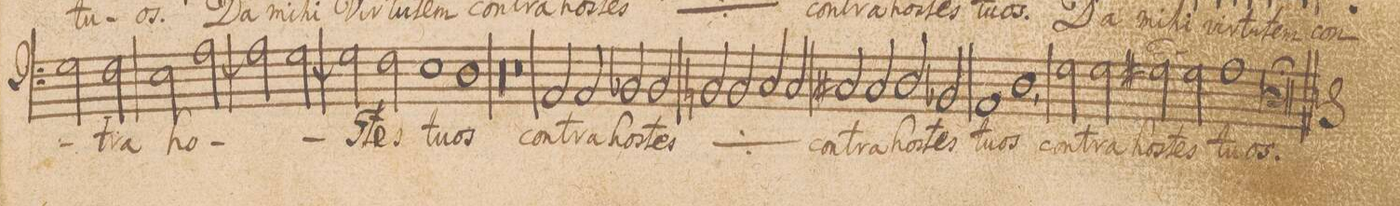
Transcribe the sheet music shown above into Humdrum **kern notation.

**kern	**text
*I"BASSVS.	*
*clefF4	*
*k[]	*
*met(C|)	*
*M2/1	*
2G]	.
2F\	-tra
=67-	=67-
2E\	ho-
[<2A\	.
2A]	.
[<2G\	.
=68-	=68-
2G]	.
2F\	-stes
1E	tu-
=69-	=69-
1D	-os
00r	.
=70-	=70-
=71-	=71-
0r	.
=72-	=72-
2AA/	con-
2AA/	-tra
=73-	=73-
2BB-X/	hos-
2BB-/	-tes
*	*ij
2BBn/	con-
2BB/	-tra
=74-	=74-
2C/	hos-
2C/	-tes
*	*Xij
2C#X/	con-
2C#/	-tra
=75-	=75-
2D/	hos-
2BB-X/	-tes
1AA	tu-
=76-	=76-
1D,	-os
2G\	con-
2G\	-tra
=77-	=77-
2G#X\	hos-
2G#\	-tes
1A	tu-
=78-	=78-
0Dl;	-os.
==	==
*-	*-
